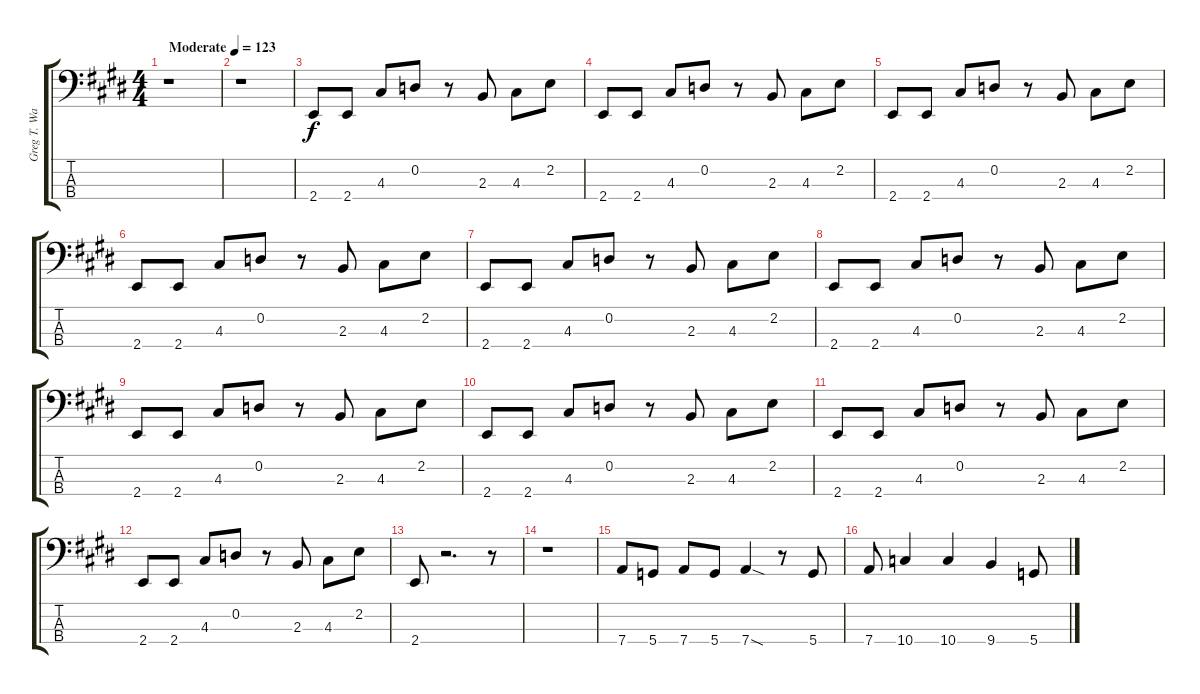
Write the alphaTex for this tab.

\track ("Greg T. Walker Bass" "Greg T. Wa") {instrument electricbassfinger}
\staff {score tabs}
\tuning (G2 D2 A1 D1) {hide}
\ts (4 4)
\tempo (123 "Moderate")
\clef f4
\ks e
r.1{dy f instrument electricbassfinger} |
r.1 |
2.4.8 2.4.8 4.3.8 0.2.8 r.8 2.3.8 4.3.8 2.2.8 |
2.4.8 2.4.8 4.3.8 0.2.8 r.8 2.3.8 4.3.8 2.2.8 |
2.4.8 2.4.8 4.3.8 0.2.8 r.8 2.3.8 4.3.8 2.2.8 |
2.4.8 2.4.8 4.3.8 0.2.8 r.8 2.3.8 4.3.8 2.2.8 |
2.4.8 2.4.8 4.3.8 0.2.8 r.8 2.3.8 4.3.8 2.2.8 |
2.4.8 2.4.8 4.3.8 0.2.8 r.8 2.3.8 4.3.8 2.2.8 |
2.4.8 2.4.8 4.3.8 0.2.8 r.8 2.3.8 4.3.8 2.2.8 |
2.4.8 2.4.8 4.3.8 0.2.8 r.8 2.3.8 4.3.8 2.2.8 |
2.4.8 2.4.8 4.3.8 0.2.8 r.8 2.3.8 4.3.8 2.2.8 |
2.4.8 2.4.8 4.3.8 0.2.8 r.8 2.3.8 4.3.8 2.2.8 |
2.4.8 r.2{d} r.8 |
r.1 |
7.4.8 5.4.8 7.4.8 5.4.8 7.4{sod}.4 r.8 5.4.8 |
7.4.8 10.4.4 10.4.4 9.4.4 5.4.8
